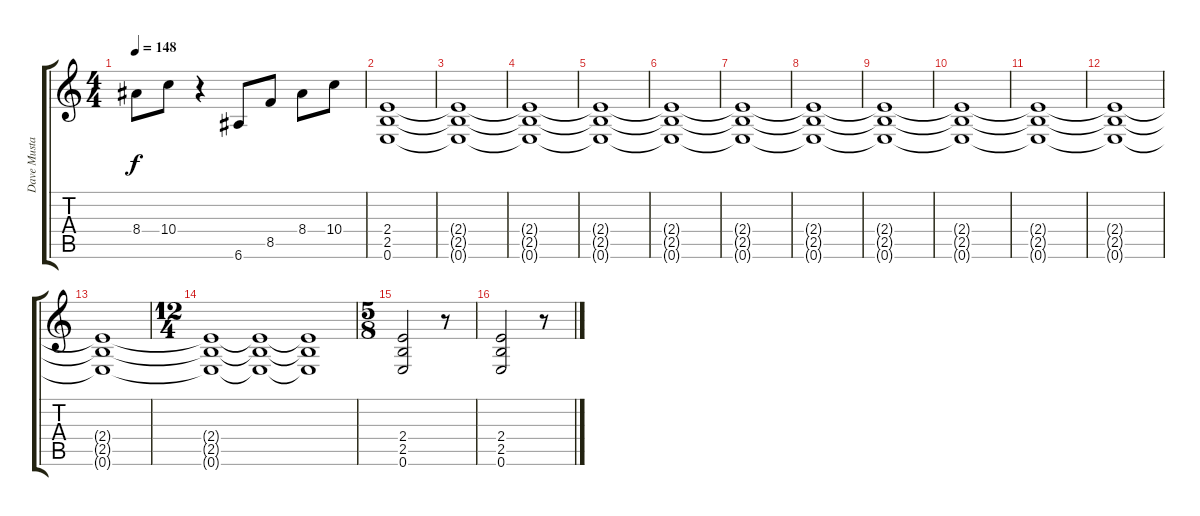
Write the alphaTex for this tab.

\track ("Dave Mustaine" "Dave Musta") {instrument distortionguitar}
\staff {score tabs}
\tuning (E4 B3 G3 D3 A2 E2) {hide}
\ts (4 4)
\tempo 148
\clef g2
\ks c
8.4.8{dy f} 10.4.8 r.4 6.6.8 8.5.8 8.4.8 10.4.8 |
(2.4 2.5 0.6).1 |
(2.4{t} 2.5{t} 0.6{t}).1 |
(2.4{t} 2.5{t} 0.6{t}).1 |
(2.4{t} 2.5{t} 0.6{t}).1 |
(2.4{t} 2.5{t} 0.6{t}).1 |
(2.4{t} 2.5{t} 0.6{t}).1 |
(2.4{t} 2.5{t} 0.6{t}).1 |
(2.4{t} 2.5{t} 0.6{t}).1 |
(2.4{t} 2.5{t} 0.6{t}).1 |
(2.4{t} 2.5{t} 0.6{t}).1 |
(2.4{t} 2.5{t} 0.6{t}).1 |
(2.4{t} 2.5{t} 0.6{t}).1 |
\ts (12 4)
(2.4{t} 2.5{t} 0.6{t}).1 (2.4{t} 2.5{t} 0.6{t}).1 (2.4{t} 2.5{t} 0.6{t}).1 |
\ts (5 8)
(2.4 2.5 0.6).2 r.8 |
(2.4 2.5 0.6).2 r.8
